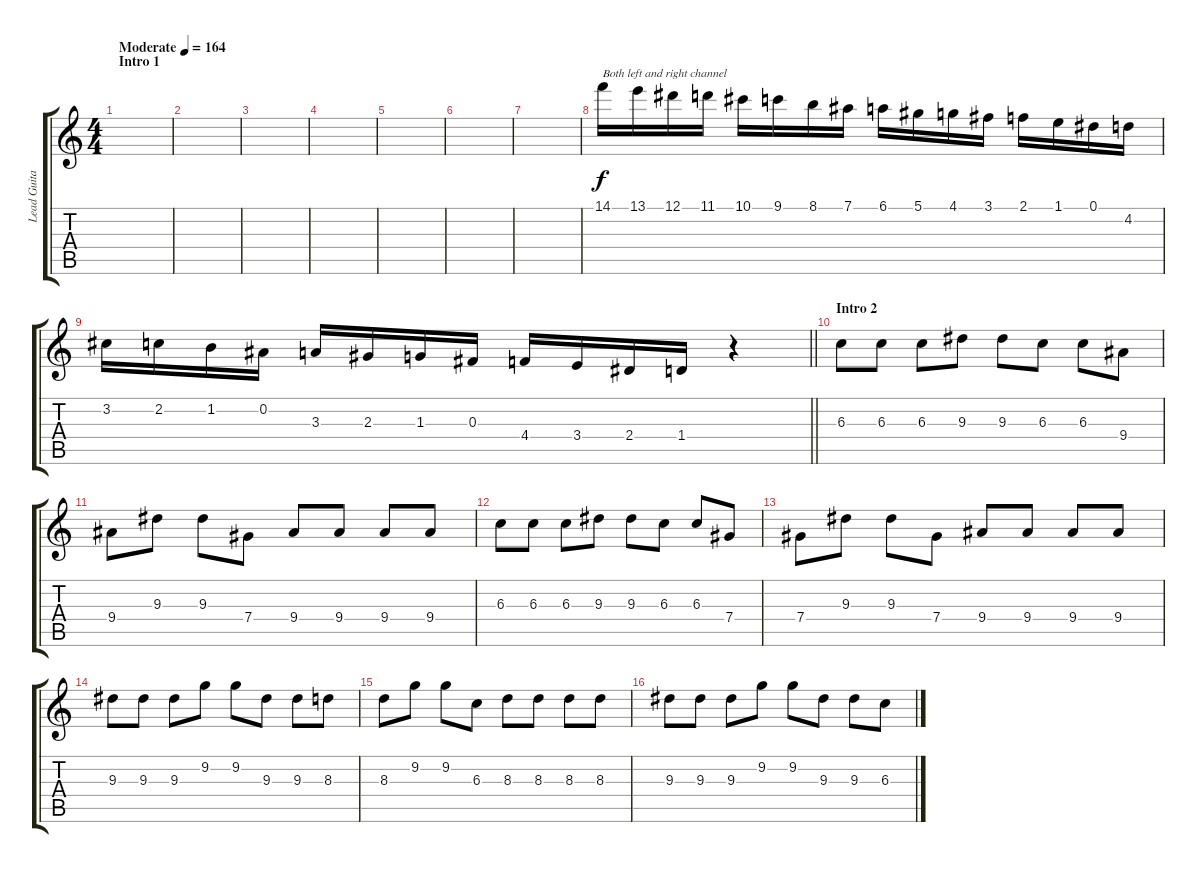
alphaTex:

\track ("Lead Guitar - Audelio Flores, Jr" "Lead Guita") {instrument distortionguitar}
\staff {score tabs}
\tuning (Eb4 Bb3 Gb3 Db3 Ab2 Eb2) {hide}
\ts (4 4)
\section ("" "Intro 1")
\tempo (164 "Moderate")
\clef g2
\ks c
|
|
|
|
|
|
|
14.1.16{txt "Both left and right channel" instrument guitarfretnoise} 13.1.16 12.1.16 11.1.16 10.1.16 9.1.16 8.1.16 7.1.16 6.1.16 5.1.16 4.1.16 3.1.16 2.1.16 1.1.16 0.1.16 4.2.16 |
\barLineRight lightlight
3.2.16 2.2.16 1.2.16 0.2.16 3.3.16 2.3.16 1.3.16 0.3.16 4.4.16 3.4.16 2.4.16 1.4.16 r.4 |
\section ("" "Intro 2")
6.3.8{balance 10 instrument distortionguitar} 6.3.8 6.3.8 9.3.8 9.3.8 6.3.8 6.3.8 9.4.8 |
9.4.8 9.3.8 9.3.8 7.4.8 9.4.8 9.4.8 9.4.8 9.4.8 |
6.3.8 6.3.8 6.3.8 9.3.8 9.3.8 6.3.8 6.3.8 7.4.8 |
7.4.8 9.3.8 9.3.8 7.4.8 9.4.8 9.4.8 9.4.8 9.4.8 |
9.3.8 9.3.8 9.3.8 9.2.8 9.2.8 9.3.8 9.3.8 8.3.8 |
8.3.8 9.2.8 9.2.8 6.3.8 8.3.8 8.3.8 8.3.8 8.3.8 |
9.3.8 9.3.8 9.3.8 9.2.8 9.2.8 9.3.8 9.3.8 6.3.8
